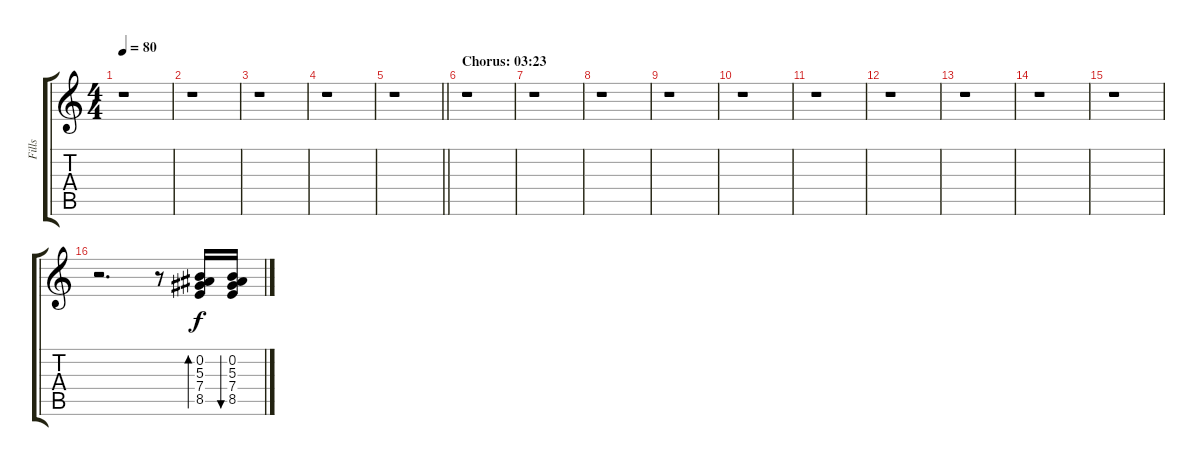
\track ("Fills" "Fills") {instrument distortionguitar}
\staff {score tabs}
\tuning (Eb4 Bb3 Gb3 Db3 Ab2 Eb2) {hide}
\ts (4 4)
\tempo 80
\clef g2
\ks c
r.1{dy f} |
r.1 |
r.1 |
r.1 |
\barLineRight lightlight
r.1 |
\section ("" "Chorus: 03:23")
r.1 |
r.1 |
r.1 |
r.1 |
r.1 |
r.1 |
r.1 |
r.1 |
r.1 |
r.1 |
r.2{d} r.8 (0.2 5.3 7.4 8.5).16{bd 30} (0.2 5.3 7.4 8.5).16{bu 30}
